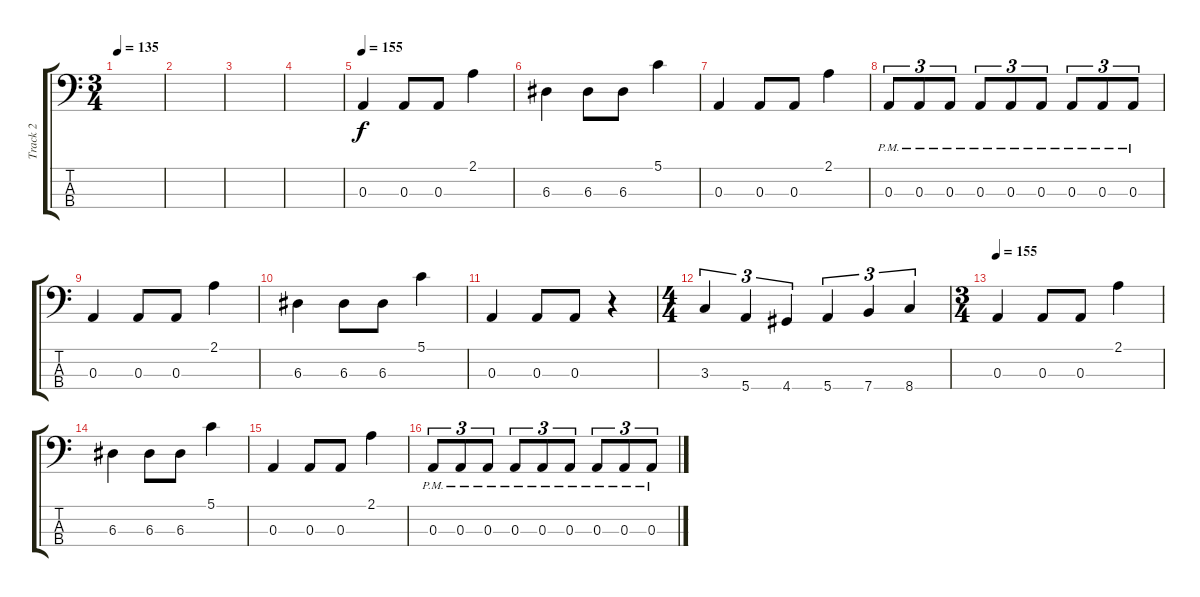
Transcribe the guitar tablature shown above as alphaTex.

\track ("Track 2" "Track 2") {instrument electricbassfinger}
\staff {score tabs}
\tuning (G2 D2 A1 E1) {hide}
\ts (3 4)
\tempo 135
\clef f4
\ks c
|
|
|
|
\tempo 155
0.3.4 0.3.8 0.3.8 2.1.4 |
6.3.4 6.3.8 6.3.8 5.1.4 |
0.3.4 0.3.8 0.3.8 2.1.4 |
0.3{pm}.8{tu (3 2)} 0.3{pm}.8{tu (3 2)} 0.3{pm}.8{tu (3 2)} 0.3{pm}.8{tu (3 2)} 0.3{pm}.8{tu (3 2)} 0.3{pm}.8{tu (3 2)} 0.3{pm}.8{tu (3 2)} 0.3{pm}.8{tu (3 2)} 0.3{pm}.8{tu (3 2)} |
0.3.4 0.3.8 0.3.8 2.1.4 |
6.3.4 6.3.8 6.3.8 5.1.4 |
0.3.4 0.3.8 0.3.8 r.4 |
\ts (4 4)
3.3.4{tu (3 2)} 5.4.4{tu (3 2)} 4.4.4{tu (3 2)} 5.4.4{tu (3 2)} 7.4.4{tu (3 2)} 8.4.4{tu (3 2)} |
\ts (3 4)
\tempo 155
0.3.4 0.3.8 0.3.8 2.1.4 |
6.3.4 6.3.8 6.3.8 5.1.4 |
0.3.4 0.3.8 0.3.8 2.1.4 |
0.3{pm}.8{tu (3 2)} 0.3{pm}.8{tu (3 2)} 0.3{pm}.8{tu (3 2)} 0.3{pm}.8{tu (3 2)} 0.3{pm}.8{tu (3 2)} 0.3{pm}.8{tu (3 2)} 0.3{pm}.8{tu (3 2)} 0.3{pm}.8{tu (3 2)} 0.3{pm}.8{tu (3 2)}
